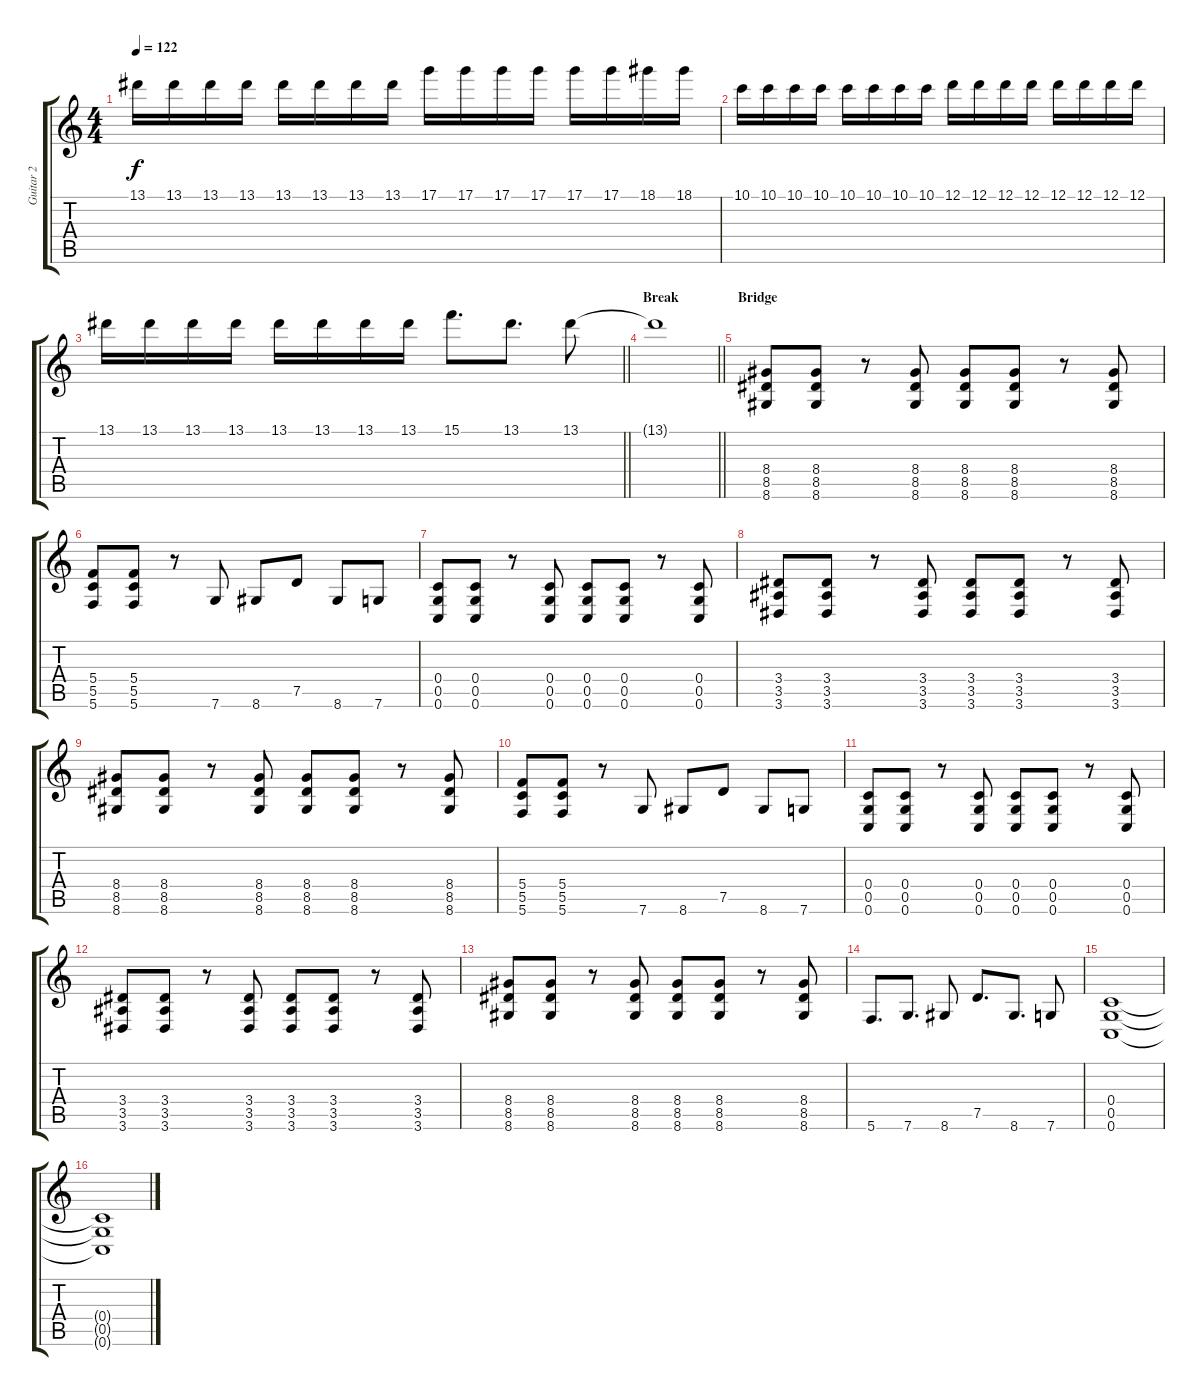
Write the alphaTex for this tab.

\track ("Guitar 2" "Guitar 2") {instrument overdrivenguitar}
\staff {score tabs}
\tuning (D4 A3 F3 C3 G2 C2) {hide}
\ts (4 4)
\tempo 122
\clef g2
\ks c
13.1.16{dy f} 13.1.16 13.1.16 13.1.16 13.1.16 13.1.16 13.1.16 13.1.16 17.1.16 17.1.16 17.1.16 17.1.16 17.1.16 17.1.16 18.1.16 18.1.16 |
10.1.16 10.1.16 10.1.16 10.1.16 10.1.16 10.1.16 10.1.16 10.1.16 12.1.16 12.1.16 12.1.16 12.1.16 12.1.16 12.1.16 12.1.16 12.1.16 |
\barLineRight lightlight
13.1.16 13.1.16 13.1.16 13.1.16 13.1.16 13.1.16 13.1.16 13.1.16 15.1.8{d} 13.1.8{d} 13.1.8 |
\section ("" "Break")
\barLineRight lightlight
13.1{t}.1 |
\section ("" "Bridge")
(8.4 8.5 8.6).8{volume 13} (8.4 8.5 8.6).8 r.8 (8.4 8.5 8.6).8 (8.4 8.5 8.6).8 (8.4 8.5 8.6).8 r.8 (8.4 8.5 8.6).8 |
(5.4 5.5 5.6).8 (5.4 5.5 5.6).8 r.8 7.6.8 8.6.8 7.5.8 8.6.8 7.6.8 |
(0.4 0.5 0.6).8 (0.4 0.5 0.6).8 r.8 (0.4 0.5 0.6).8 (0.4 0.5 0.6).8 (0.4 0.5 0.6).8 r.8 (0.4 0.5 0.6).8 |
(3.4 3.5 3.6).8 (3.4 3.5 3.6).8 r.8 (3.4 3.5 3.6).8 (3.4 3.5 3.6).8 (3.4 3.5 3.6).8 r.8 (3.4 3.5 3.6).8 |
(8.4 8.5 8.6).8 (8.4 8.5 8.6).8 r.8 (8.4 8.5 8.6).8 (8.4 8.5 8.6).8 (8.4 8.5 8.6).8 r.8 (8.4 8.5 8.6).8 |
(5.4 5.5 5.6).8 (5.4 5.5 5.6).8 r.8 7.6.8 8.6.8 7.5.8 8.6.8 7.6.8 |
(0.4 0.5 0.6).8 (0.4 0.5 0.6).8 r.8 (0.4 0.5 0.6).8 (0.4 0.5 0.6).8 (0.4 0.5 0.6).8 r.8 (0.4 0.5 0.6).8 |
(3.4 3.5 3.6).8 (3.4 3.5 3.6).8 r.8 (3.4 3.5 3.6).8 (3.4 3.5 3.6).8 (3.4 3.5 3.6).8 r.8 (3.4 3.5 3.6).8 |
(8.4 8.5 8.6).8 (8.4 8.5 8.6).8 r.8 (8.4 8.5 8.6).8 (8.4 8.5 8.6).8 (8.4 8.5 8.6).8 r.8 (8.4 8.5 8.6).8 |
5.6.8{d} 7.6.8{d} 8.6.8 7.5.8{d} 8.6.8{d} 7.6.8 |
(0.4 0.5 0.6).1 |
(0.4{t} 0.5{t} 0.6{t}).1
